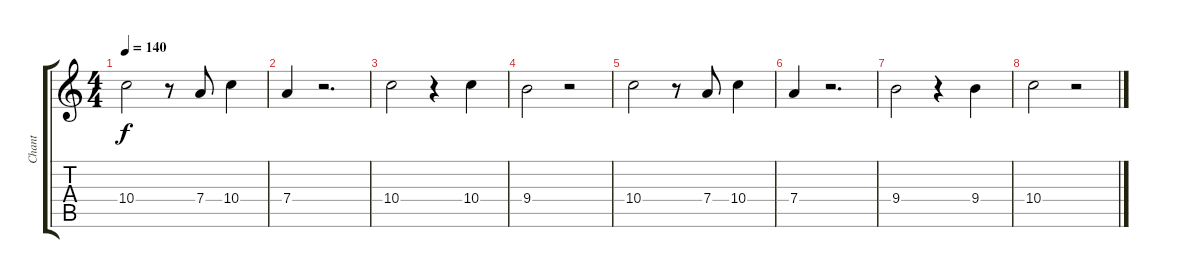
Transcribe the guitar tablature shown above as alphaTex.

\track ("Chant" "Chant") {instrument acousticguitarnylon}
\staff {score tabs}
\tuning (E4 B3 G3 D3 A2 E2) {hide}
\ts (4 4)
\tempo 140
\clef g2
\ks c
10.4.2{dy f} r.8 7.4.8 10.4.4 |
7.4.4 r.2{d} |
10.4.2 r.4 10.4.4 |
9.4.2 r.2 |
10.4.2 r.8 7.4.8 10.4.4 |
7.4.4 r.2{d} |
9.4.2 r.4 9.4.4 |
10.4.2 r.2
